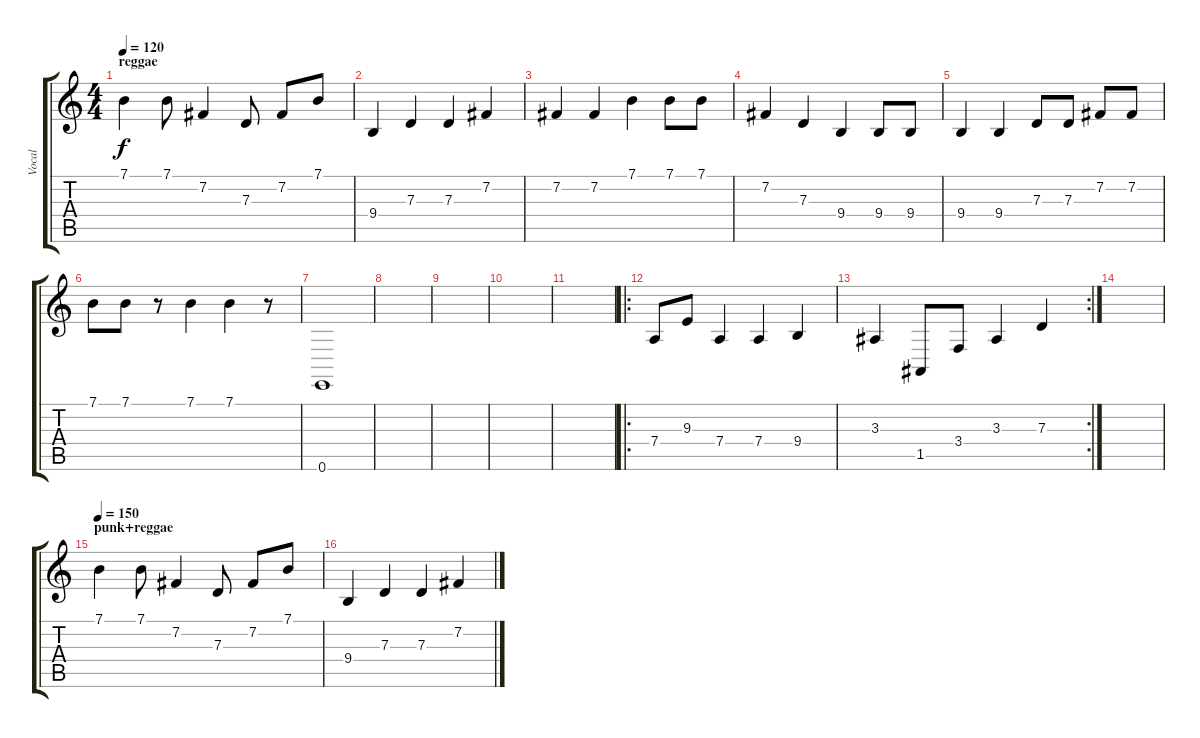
\track ("Vocal" "Vocal") {instrument recorder}
\staff {score tabs}
\tuning (E4 B3 G3 D3 A2 E2) {hide}
\ts (4 4)
\section ("" "reggae")
\tempo 120
\clef g2
\ks c
7.1.4{dy f instrument recorder} 7.1.8 7.2.4 7.3.8 7.2.8 7.1.8 |
9.4.4 7.3.4 7.3.4 7.2.4 |
7.2.4 7.2.4 7.1.4 7.1.8 7.1.8 |
7.2.4 7.3.4 9.4.4 9.4.8 9.4.8 |
9.4.4 9.4.4 7.3.8 7.3.8 7.2.8 7.2.8 |
7.1.8 7.1.8 r.8 7.1.4 7.1.4 r.8 |
0.6.1 |
|
|
|
|
\ro
7.4.8 9.3.8 7.4.4 7.4.4 9.4.4 |
\rc 2
3.3.4 1.5.8 3.4.8 3.3.4 7.3.4 |
|
\section ("" "punk+reggae")
\tempo 150
7.1.4 7.1.8 7.2.4 7.3.8 7.2.8 7.1.8 |
9.4.4 7.3.4 7.3.4 7.2.4
